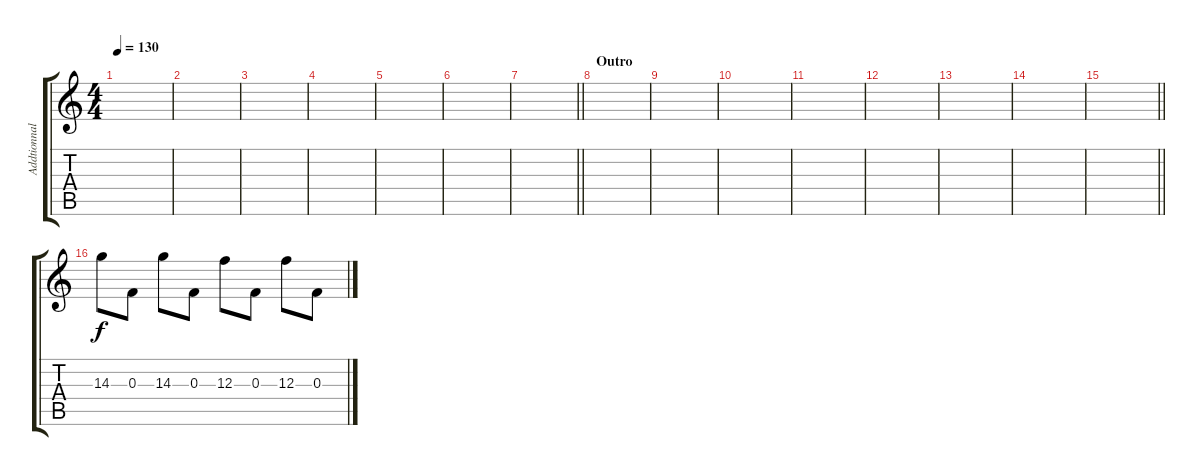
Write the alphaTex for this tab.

\track ("Addtionnal Guitar" "Addtionnal") {instrument overdrivenguitar}
\staff {score tabs}
\tuning (D4 A3 F3 C3 G2 C2) {hide}
\ts (4 4)
\tempo 130
\clef g2
\ks c
|
|
|
|
|
|
\barLineRight lightlight
|
\section ("" "Outro")
|
|
|
|
|
|
|
\barLineRight lightlight
|
\section ("" "")
14.3.8{volume 8} 0.3.8 14.3.8 0.3.8 12.3.8 0.3.8 12.3.8 0.3.8
